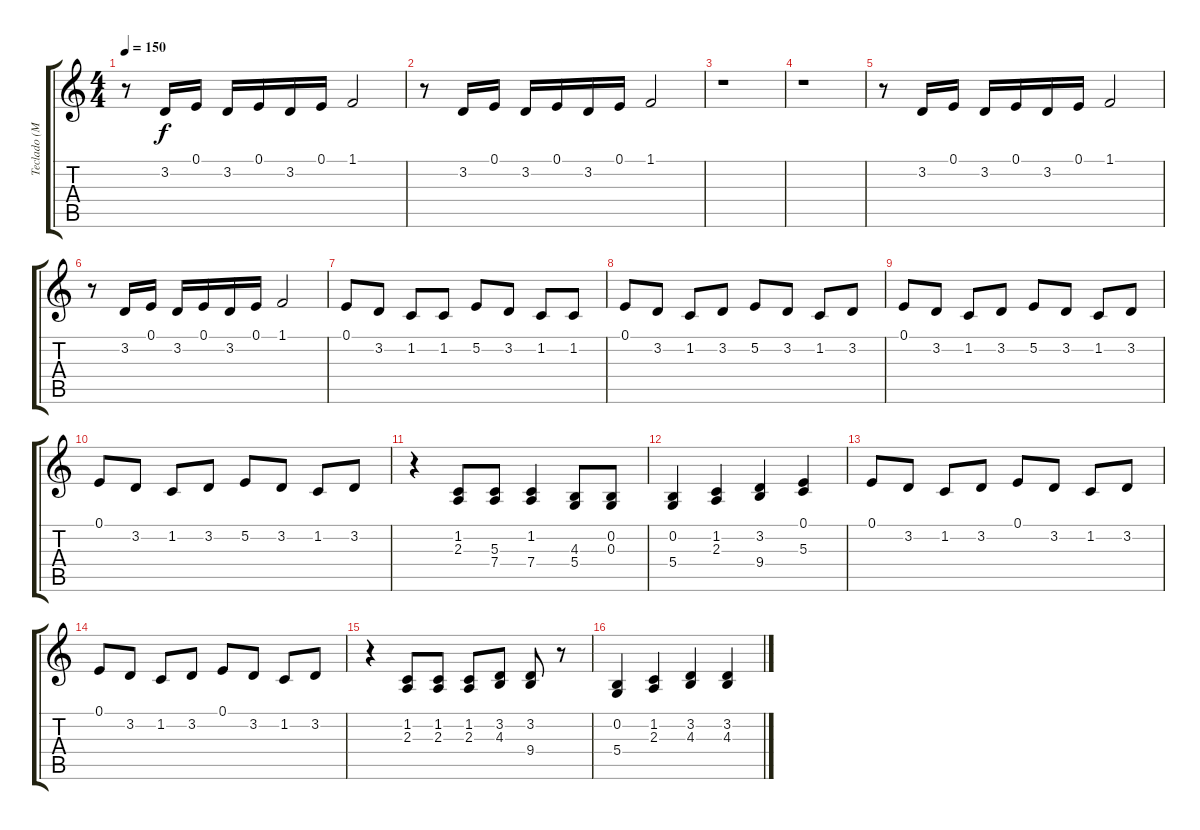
\track ("Teclado (Mão Esquerda)" "Teclado (M") {instrument stringensemble1}
\staff {score tabs}
\tuning (E4 B3 G3 D3 A2 E2) {hide}
\ts (4 4)
\tempo 150
\clef g2
\ks c
r.8{dy f} 3.2.16 0.1.16 3.2.16 0.1.16 3.2.16 0.1.16 1.1.2 |
r.8 3.2.16 0.1.16 3.2.16 0.1.16 3.2.16 0.1.16 1.1.2 |
r.1 |
r.1 |
r.8 3.2.16 0.1.16 3.2.16 0.1.16 3.2.16 0.1.16 1.1.2 |
r.8 3.2.16 0.1.16 3.2.16 0.1.16 3.2.16 0.1.16 1.1.2 |
0.1.8 3.2.8 1.2.8 1.2.8 5.2.8 3.2.8 1.2.8 1.2.8 |
0.1.8 3.2.8 1.2.8 3.2.8 5.2.8 3.2.8 1.2.8 3.2.8 |
0.1.8 3.2.8 1.2.8 3.2.8 5.2.8 3.2.8 1.2.8 3.2.8 |
0.1.8 3.2.8 1.2.8 3.2.8 5.2.8 3.2.8 1.2.8 3.2.8 |
r.4 (1.2 2.3).8 (5.3 7.4).8 (1.2 7.4).4 (4.3 5.4).8 (0.2 0.3).8 |
(0.2 5.4).4 (1.2 2.3).4 (3.2 9.4).4 (0.1 5.3).4 |
0.1.8 3.2.8 1.2.8 3.2.8 0.1.8 3.2.8 1.2.8 3.2.8 |
0.1.8 3.2.8 1.2.8 3.2.8 0.1.8 3.2.8 1.2.8 3.2.8 |
r.4 (1.2 2.3).8 (1.2 2.3).8 (1.2 2.3).8 (3.2 4.3).8 (3.2 9.4).8 r.8 |
(0.2 5.4).4 (1.2 2.3).4 (3.2 4.3).4 (3.2 4.3).4
